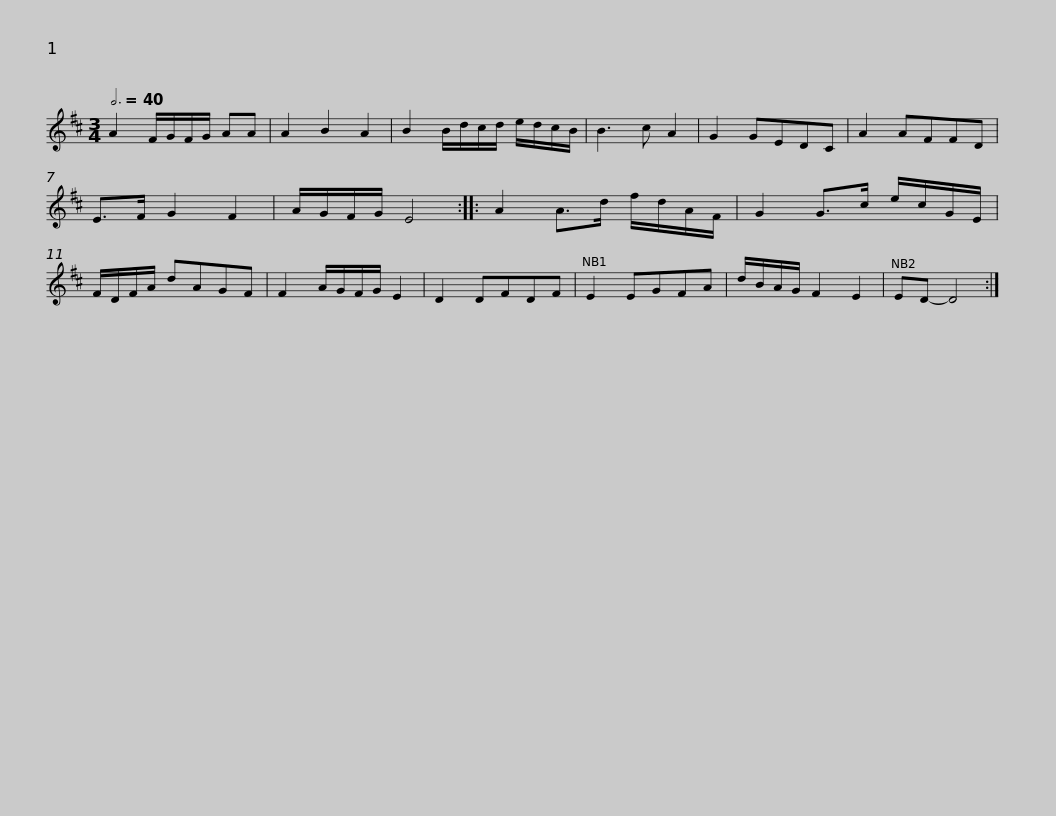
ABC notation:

X:1
L:1/8
Q:3/4=40
M:3/4
I:linebreak $
K:D
V:1 treble
V:1
 A2 F/G/F/G/ AA | A2 B2 A2 | B2 B/d/c/d/ e/d/c/B/ | B3 c A2 | G2 GEDC | %5
 A2 AFFD | E>F G2 F2 | A/G/F/G/ E4 ::$ A2 A>d f/d/A/F/ | G2 G>c e/c/G/E/ | %10
 F/D/F/A/ dAGF | F2 A/G/F/G/ E2 | D2 DFDF | E2 EGFA | d/B/A/G/ F2 E2 |$ %15
 ED- D4 :| %16
